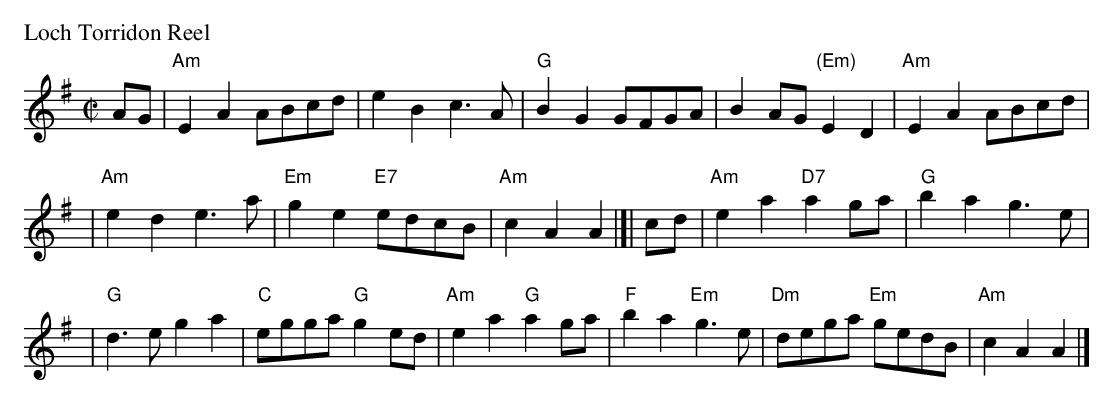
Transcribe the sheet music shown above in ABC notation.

X:1
P: Loch Torridon Reel
M: C|
L: 1/8
K: A Dorian
AG \
| "Am"E2A2 ABcd \
| e2B2 c3A \
| "G"B2G2 GFGA \
| B2AG "(Em)"E2D2 \
| "Am"E2A2 ABcd |
| "Am"e2d2 e3a \
| "Em"g2e2 "E7"edcB \
| "Am"c2A2 A2 |[| cd \
| "Am"e2a2 "D7"a2ga \
| "G"b2a2 g3e |
| "G"d3e g2a2 \
| "C"egga "G"g2ed \
| "Am"e2a2 "G"a2ga \
| "F"b2a2 "Em"g3e \
| "Dm"dega "Em"gedB \
| "Am"c2A2 A2 |]
